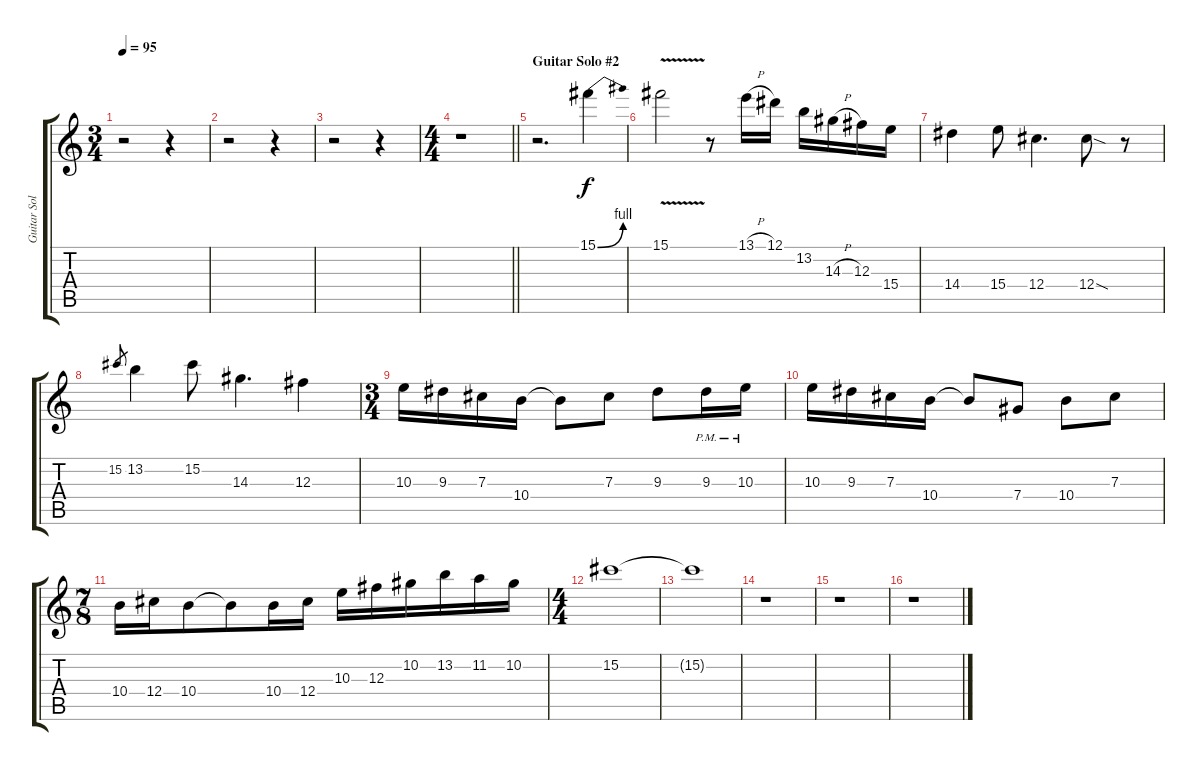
\track ("Guitar Solo" "Guitar Sol") {instrument overdrivenguitar}
\staff {score tabs}
\tuning (Eb4 Bb3 Gb3 Db3 Ab2 Eb2) {hide}
\ts (3 4)
\tempo 95
\clef g2
\ks c
r.2{dy f} r.4 |
r.2 r.4 |
r.2 r.4 |
\ts (4 4)
\barLineRight lightlight
r.1 |
\section ("" "Guitar Solo #2")
r.2{d volume 13} 15.1{be (bend 0 0 60 4)}.4 |
15.1{v}.2 r.8 13.1{h}.16 12.1.16 13.2.16 14.3{h}.16 12.3.16 15.4.16 |
14.4.4 15.4.8 12.4.4{d} 12.4{sod}.8 r.8 |
15.2.8{gr} 13.2.4 15.2.8 14.3.4{d} 12.3.4{instrument guitarharmonics} |
\ts (3 4)
10.3.16{instrument overdrivenguitar} 9.3.16 7.3.16 10.4.16 10.4{t}.8 7.3.8 9.3.8 9.3{pm}.16 10.3{pm}.16 |
10.3.16{instrument guitarharmonics} 9.3.16{instrument overdrivenguitar} 7.3.16 10.4.16 10.4{t}.8 7.4.8 10.4.8 7.3.8 |
\ts (7 8)
10.4.16 12.4.16 10.4.8 10.4{t}.8 10.4.16 12.4.16 10.3.16 12.3.16 10.2.16 13.2.16 11.2.16 10.2.16 |
\ts (4 4)
15.2.1{volume 0} |
15.2{t}.1 |
r.1 |
r.1 |
r.1
